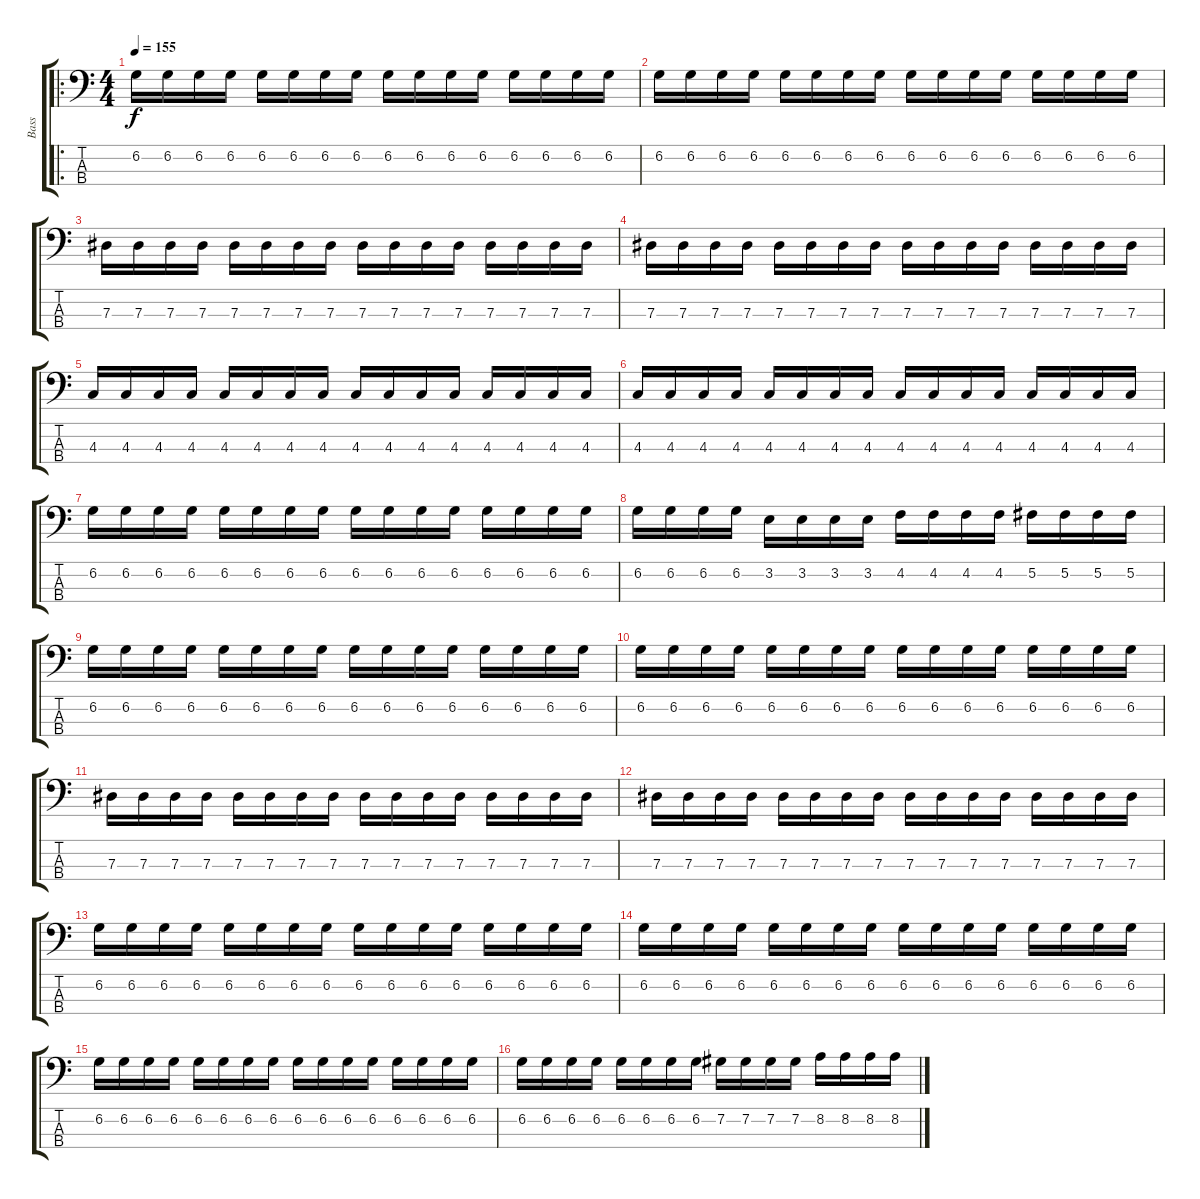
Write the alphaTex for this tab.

\track ("Bass" "Bass") {instrument acousticbass}
\staff {score tabs}
\tuning (Gb2 Db2 Ab1 Eb1) {hide}
\ro
\ts (4 4)
\tempo 155
\clef f4
\ks c
6.2.16{dy f instrument acousticbass} 6.2.16 6.2.16 6.2.16 6.2.16 6.2.16 6.2.16 6.2.16 6.2.16 6.2.16 6.2.16 6.2.16 6.2.16 6.2.16 6.2.16 6.2.16 |
6.2.16 6.2.16 6.2.16 6.2.16 6.2.16 6.2.16 6.2.16 6.2.16 6.2.16 6.2.16 6.2.16 6.2.16 6.2.16 6.2.16 6.2.16 6.2.16 |
7.3.16 7.3.16 7.3.16 7.3.16 7.3.16 7.3.16 7.3.16 7.3.16 7.3.16 7.3.16 7.3.16 7.3.16 7.3.16 7.3.16 7.3.16 7.3.16 |
7.3.16 7.3.16 7.3.16 7.3.16 7.3.16 7.3.16 7.3.16 7.3.16 7.3.16 7.3.16 7.3.16 7.3.16 7.3.16 7.3.16 7.3.16 7.3.16 |
4.3.16 4.3.16 4.3.16 4.3.16 4.3.16 4.3.16 4.3.16 4.3.16 4.3.16 4.3.16 4.3.16 4.3.16 4.3.16 4.3.16 4.3.16 4.3.16 |
4.3.16 4.3.16 4.3.16 4.3.16 4.3.16 4.3.16 4.3.16 4.3.16 4.3.16 4.3.16 4.3.16 4.3.16 4.3.16 4.3.16 4.3.16 4.3.16 |
6.2.16 6.2.16 6.2.16 6.2.16 6.2.16 6.2.16 6.2.16 6.2.16 6.2.16 6.2.16 6.2.16 6.2.16 6.2.16 6.2.16 6.2.16 6.2.16 |
6.2.16 6.2.16 6.2.16 6.2.16 3.2.16 3.2.16 3.2.16 3.2.16 4.2.16 4.2.16 4.2.16 4.2.16 5.2.16 5.2.16 5.2.16 5.2.16 |
6.2.16 6.2.16 6.2.16 6.2.16 6.2.16 6.2.16 6.2.16 6.2.16 6.2.16 6.2.16 6.2.16 6.2.16 6.2.16 6.2.16 6.2.16 6.2.16 |
6.2.16 6.2.16 6.2.16 6.2.16 6.2.16 6.2.16 6.2.16 6.2.16 6.2.16 6.2.16 6.2.16 6.2.16 6.2.16 6.2.16 6.2.16 6.2.16 |
7.3.16 7.3.16 7.3.16 7.3.16 7.3.16 7.3.16 7.3.16 7.3.16 7.3.16 7.3.16 7.3.16 7.3.16 7.3.16 7.3.16 7.3.16 7.3.16 |
7.3.16 7.3.16 7.3.16 7.3.16 7.3.16 7.3.16 7.3.16 7.3.16 7.3.16 7.3.16 7.3.16 7.3.16 7.3.16 7.3.16 7.3.16 7.3.16 |
6.2.16 6.2.16 6.2.16 6.2.16 6.2.16 6.2.16 6.2.16 6.2.16 6.2.16 6.2.16 6.2.16 6.2.16 6.2.16 6.2.16 6.2.16 6.2.16 |
6.2.16 6.2.16 6.2.16 6.2.16 6.2.16 6.2.16 6.2.16 6.2.16 6.2.16 6.2.16 6.2.16 6.2.16 6.2.16 6.2.16 6.2.16 6.2.16 |
6.2.16 6.2.16 6.2.16 6.2.16 6.2.16 6.2.16 6.2.16 6.2.16 6.2.16 6.2.16 6.2.16 6.2.16 6.2.16 6.2.16 6.2.16 6.2.16 |
6.2.16 6.2.16 6.2.16 6.2.16 6.2.16 6.2.16 6.2.16 6.2.16 7.2.16 7.2.16 7.2.16 7.2.16 8.2.16 8.2.16 8.2.16 8.2.16
